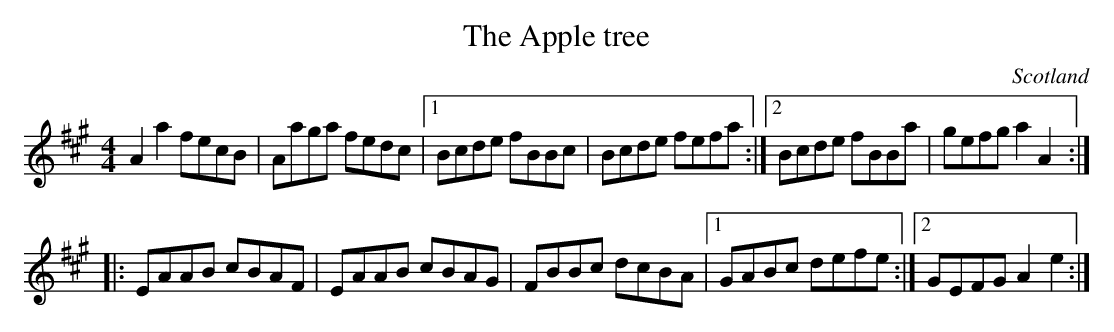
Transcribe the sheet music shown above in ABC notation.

X:1
T:Apple tree, The
O:Scotland
M:4/4
K:A
A2a2 fecB | Aaga fedc |1 Bcde fBBc | \
Bcde fefa :|2 Bcde fBBa | gefg a2A2 :|*
|: EAAB cBAF | EAAB cBAG | FBBc dcBA \
|1 GABc defe :|2 GEFG A2e2 :|**
